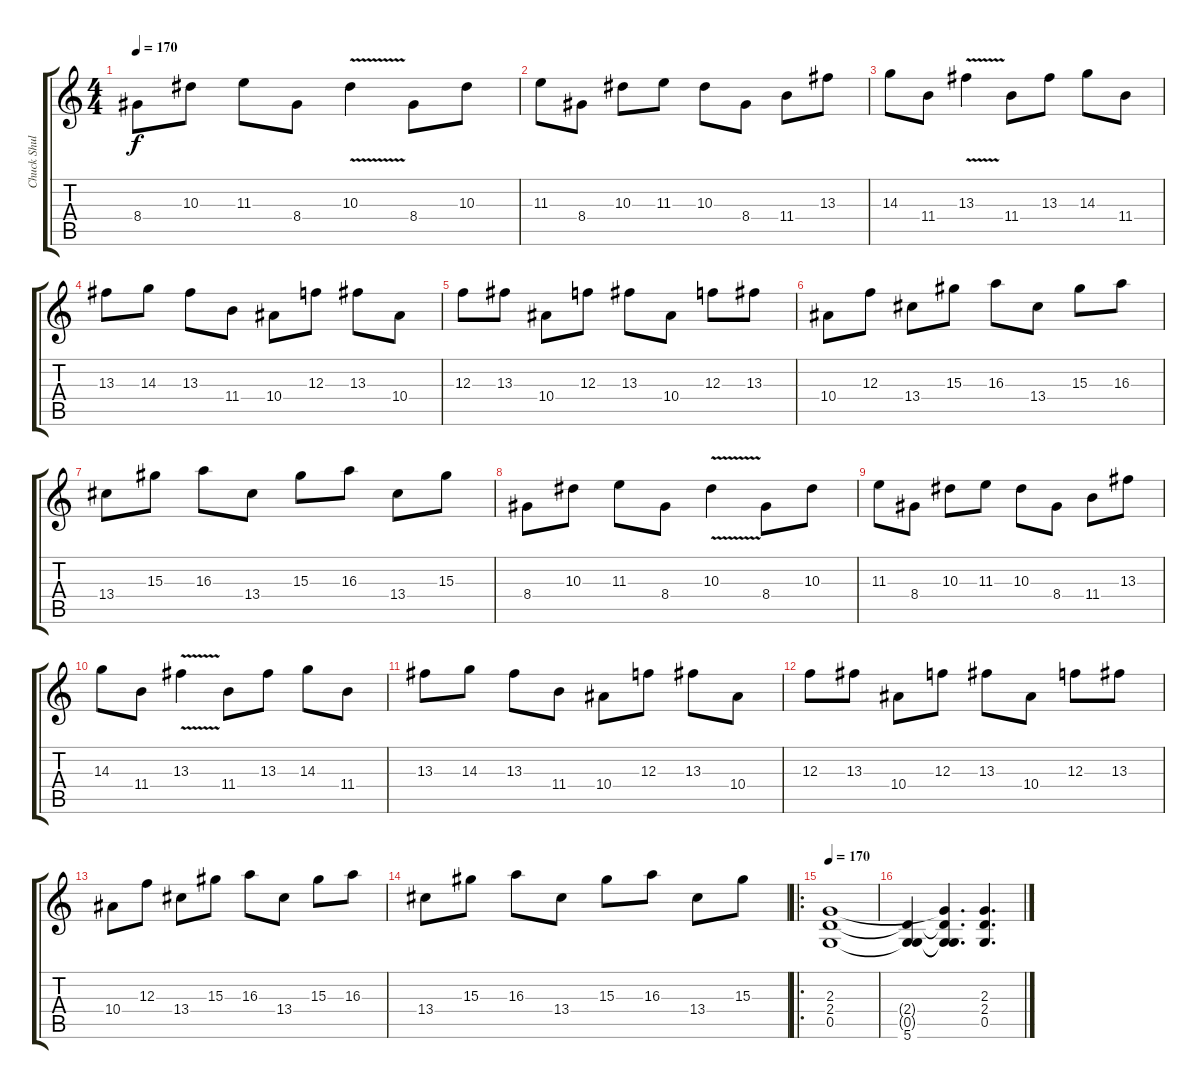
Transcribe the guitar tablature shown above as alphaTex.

\track ("Chuck Shuldiner" "Chuck Shul") {instrument distortionguitar}
\staff {score tabs}
\tuning (D4 A3 F3 C3 G2 D2) {hide}
\ts (4 4)
\tempo 170
\tempo 175
\tempo 170
\clef g2
\ks c
8.4.8{dy f instrument distortionguitar} 10.3.8 11.3.8 8.4.8 10.3{v}.4 8.4.8 10.3.8 |
11.3.8 8.4.8 10.3.8 11.3.8 10.3.8 8.4.8 11.4.8 13.3.8 |
14.3.8 11.4.8 13.3{v}.4 11.4.8 13.3.8 14.3.8 11.4.8 |
13.3.8 14.3.8 13.3.8 11.4.8 10.4.8 12.3.8 13.3.8 10.4.8 |
12.3.8 13.3.8 10.4.8 12.3.8 13.3.8 10.4.8 12.3.8 13.3.8 |
10.4.8 12.3.8 13.4.8 15.3.8 16.3.8 13.4.8 15.3.8 16.3.8 |
13.4.8 15.3.8 16.3.8 13.4.8 15.3.8 16.3.8 13.4.8 15.3.8 |
8.4.8 10.3.8 11.3.8 8.4.8 10.3{v}.4 8.4.8 10.3.8 |
11.3.8 8.4.8 10.3.8 11.3.8 10.3.8 8.4.8 11.4.8 13.3.8 |
14.3.8 11.4.8 13.3{v}.4 11.4.8 13.3.8 14.3.8 11.4.8 |
13.3.8 14.3.8 13.3.8 11.4.8 10.4.8 12.3.8 13.3.8 10.4.8 |
12.3.8 13.3.8 10.4.8 12.3.8 13.3.8 10.4.8 12.3.8 13.3.8 |
10.4.8 12.3.8 13.4.8 15.3.8 16.3.8 13.4.8 15.3.8 16.3.8 |
13.4.8 15.3.8 16.3.8 13.4.8 15.3.8 16.3.8 13.4.8 15.3.8 |
\ro
\tempo 170
(2.3 2.4 0.5).1 |
(2.4{t} 0.5{t} 5.6).4 (2.3{t} 2.4{t} 0.5{t} 5.6{t}).4{d} (2.3 2.4 0.5).4{d}
